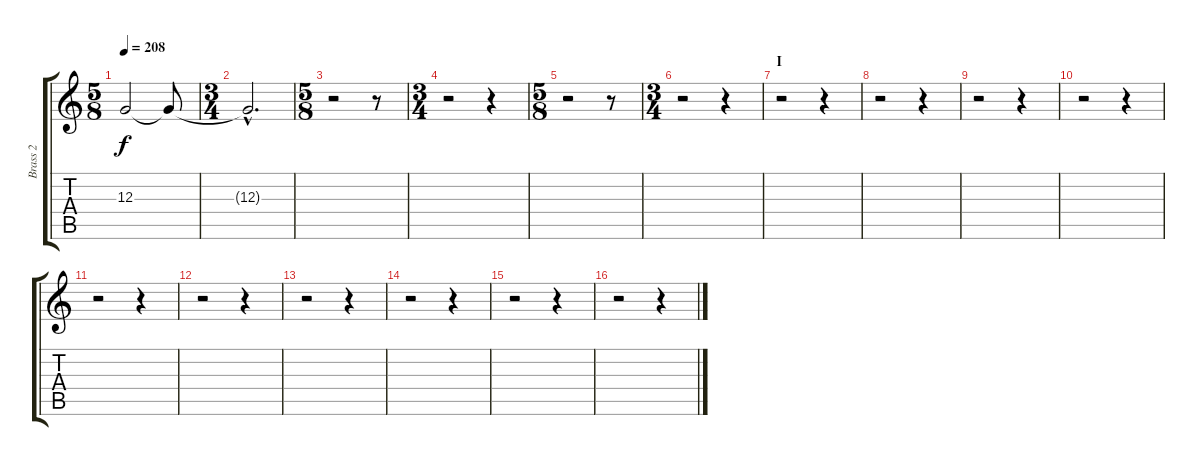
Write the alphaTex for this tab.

\track ("Brass 2" "Brass 2") {instrument brasssection}
\staff {score tabs}
\tuning (E4 B3 G3 D3 A2 E2) {hide}
\ts (5 8)
\tempo 208
\clef g2
\ks c
12.3{t}.2{dy f} 12.3{t}.8 |
\ts (3 4)
12.3{hac t}.2{d} |
\ts (5 8)
r.2 r.8 |
\ts (3 4)
r.2 r.4 |
\ts (5 8)
r.2 r.8 |
\ts (3 4)
r.2 r.4 |
\section ("" "I")
r.2 r.4 |
r.2 r.4 |
r.2 r.4 |
r.2 r.4 |
r.2 r.4 |
r.2 r.4 |
r.2 r.4 |
r.2 r.4 |
r.2 r.4 |
r.2 r.4
